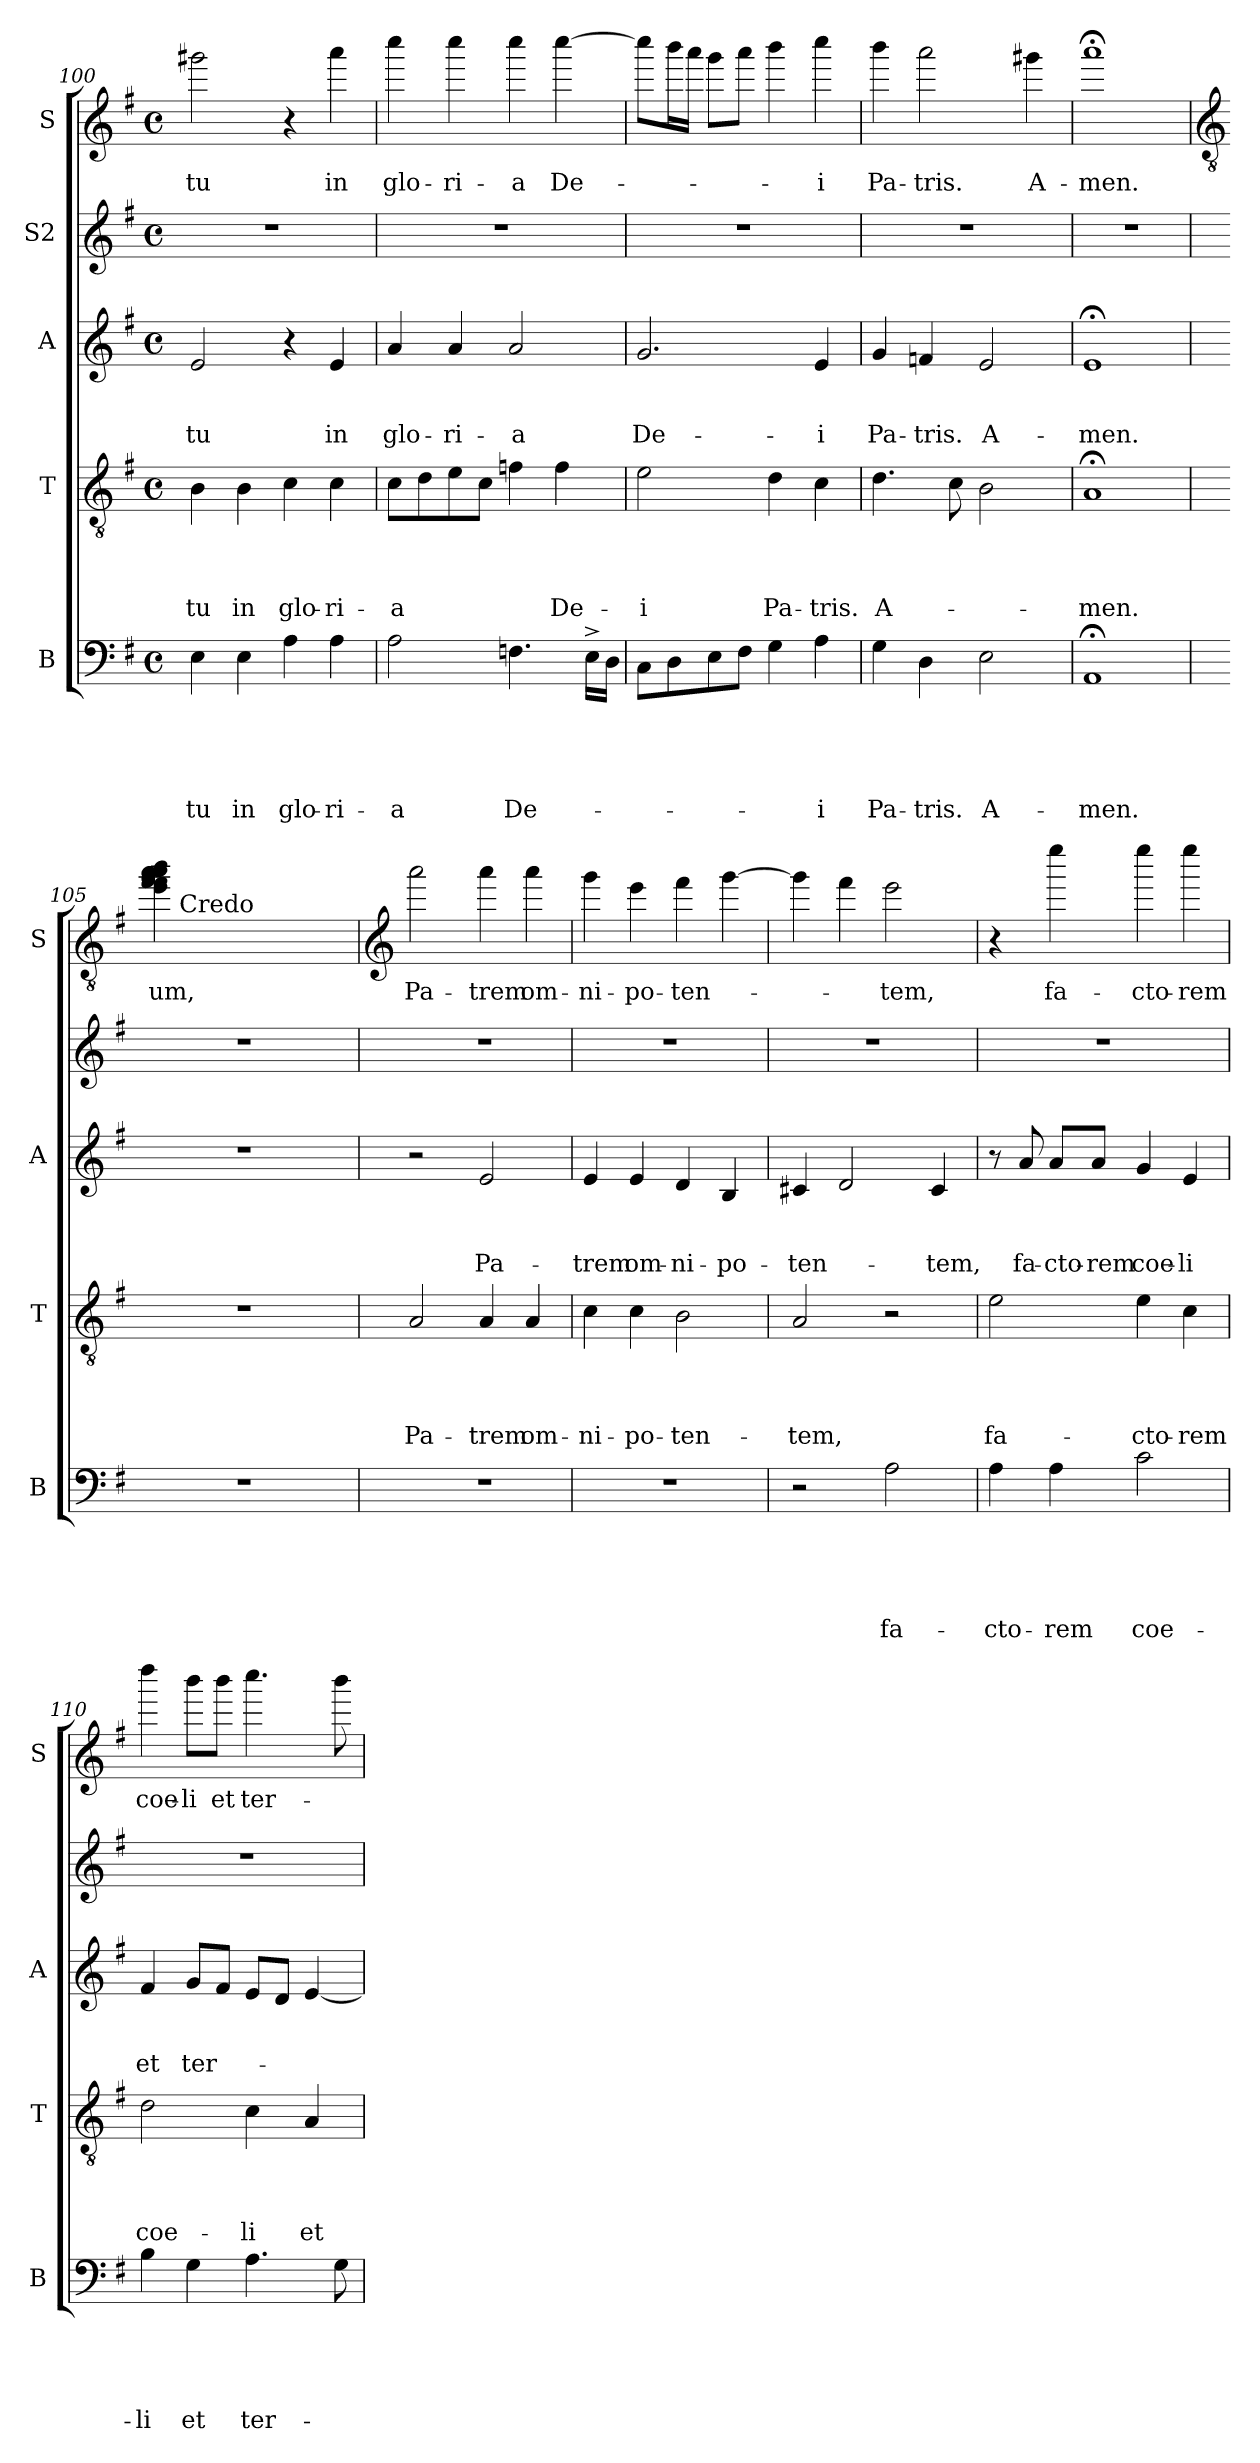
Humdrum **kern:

**kern	**text	**text	**text	**text	**text	**kern	**text	**text	**text	**text	**kern	**text	**text	**text	**kern	**kern	**text
*part5	*part5	*part5	*part5	*part5	*part5	*part4	*part4	*part4	*part4	*part4	*part3	*part3	*part3	*part3	*part2	*part1	*part1
*staff5	*staff5	*staff5	*staff5	*staff5	*staff5	*staff4	*staff4	*staff4	*staff4	*staff4	*staff3	*staff3	*staff3	*staff3	*staff2	*staff1	*staff1
*I"B	*	*	*	*	*	*I"T	*	*	*	*	*I"A	*	*	*	*I"S2	*I"S	*
*I'B	*	*	*	*	*	*I'T	*	*	*	*	*I'A	*	*	*	*	*I'S	*
*clefF4	*	*	*	*	*	*clefGv2	*	*	*	*	*clefG2	*	*	*	*clefG2	*clefG2	*
*k[f#]	*	*	*	*	*	*k[f#]	*	*	*	*	*k[f#]	*	*	*	*k[f#]	*k[f#]	*
*G:	*	*	*	*	*	*G:	*	*	*	*	*G:	*	*	*	*G:	*G:	*
*M4/4	*	*	*	*	*	*M4/4	*	*	*	*	*M4/4	*	*	*	*M4/4	*M4/4	*
*met(c)	*	*	*	*	*	*met(c)	*	*	*	*	*met(c)	*	*	*	*met(c)	*met(c)	*
=100	=100	=100	=100	=100	=100	=100	=100	=100	=100	=100	=100	=100	=100	=100	=100	=100	=100
!	!	!	!	!	!LO:LY:b	!	!	!	!	!LO:LY:b	!	!	!	!LO:LY:b	!	!	!LO:LY:b
4E\	.	.	.	.	-tu	4B\	.	.	.	-tu	2e/	.	.	-tu	1r	2ggg#X\	-tu
!	!	!	!	!	!LO:LY:b	!	!	!	!	!LO:LY:b	!	!	!	!	!	!	!
4E\	.	.	.	.	in	4B\	.	.	.	in	.	.	.	.	.	.	.
!	!	!	!	!	!LO:LY:b	!	!	!	!	!LO:LY:b	!	!	!	!	!	!	!
4A\	.	.	.	.	glo-	4c\	.	.	.	glo-	4r	.	.	.	.	4r	.
!	!	!	!	!	!LO:LY:b	!	!	!	!	!LO:LY:b	!	!	!	!LO:LY:b	!	!	!LO:LY:b
4A\	.	.	.	.	-ri-	4c\	.	.	.	-ri-	4e/	.	.	in	.	4aaa\	in
=101	=101	=101	=101	=101	=101	=101	=101	=101	=101	=101	=101	=101	=101	=101	=101	=101	=101
!	!	!	!	!	!LO:LY:b	!	!	!	!	!LO:LY:b	!	!	!	!LO:LY:b	!	!	!LO:LY:b
2A\	.	.	.	.	-a	8c\L	.	.	.	-a	4a/	.	.	glo-	1r	4cccc\	glo-
.	.	.	.	.	.	8d\	.	.	.	.	.	.	.	.	.	.	.
!	!	!	!	!	!	!	!	!	!	!	!	!	!	!LO:LY:b	!	!	!LO:LY:b
.	.	.	.	.	.	8e\	.	.	.	.	4a/	.	.	-ri-	.	4cccc\	-ri-
.	.	.	.	.	.	8c\J	.	.	.	.	.	.	.	.	.	.	.
!	!	!	!	!	!LO:LY:b	!	!	!	!	!	!	!	!	!LO:LY:b	!	!	!LO:LY:b
4.Fn\	.	.	.	.	De-	4fn\	.	.	.	.	2a/	.	.	-a	.	4cccc\	-a
!	!	!	!	!	!	!	!	!	!	!LO:LY:b	!	!	!	!	!	!	!LO:LY:b
.	.	.	.	.	.	4f\	.	.	.	De-	.	.	.	.	.	[>4cccc\	De-
16E^>\LL	.	.	.	.	.	.	.	.	.	.	.	.	.	.	.	.	.
16D\JJ	.	.	.	.	.	.	.	.	.	.	.	.	.	.	.	.	.
=102	=102	=102	=102	=102	=102	=102	=102	=102	=102	=102	=102	=102	=102	=102	=102	=102	=102
!	!	!	!	!	!	!	!	!	!	!LO:LY:b	!	!	!	!LO:LY:b	!	!	!
8C\L	.	.	.	.	.	2e\	.	.	.	-i	2.g/	.	.	De-	1r	8cccc\L]	.
8D\	.	.	.	.	.	.	.	.	.	.	.	.	.	.	.	16bbb\L	.
.	.	.	.	.	.	.	.	.	.	.	.	.	.	.	.	16aaa\JJ	.
8E\	.	.	.	.	.	.	.	.	.	.	.	.	.	.	.	8ggg\L	.
8F#\J	.	.	.	.	.	.	.	.	.	.	.	.	.	.	.	8aaa\J	.
!	!	!	!	!	!	!	!	!	!	!LO:LY:b	!	!	!	!	!	!	!
4G\	.	.	.	.	.	4d\	.	.	.	Pa-	.	.	.	.	.	4bbb\	.
!	!	!	!	!	!LO:LY:b	!	!	!	!	!LO:LY:b	!	!	!	!LO:LY:b	!	!	!LO:LY:b
4A\	.	.	.	.	-i	4c\	.	.	.	-tris.	4e/	.	.	-i	.	4cccc\	-i
=103	=103	=103	=103	=103	=103	=103	=103	=103	=103	=103	=103	=103	=103	=103	=103	=103	=103
!	!	!	!	!	!LO:LY:b	!	!	!	!	!LO:LY:b	!	!	!	!LO:LY:b	!	!	!LO:LY:b
4G\	.	.	.	.	Pa-	4.d\	.	.	.	A-	4g/	.	.	Pa-	1r	4bbb\	Pa-
!	!	!	!	!	!LO:LY:b	!	!	!	!	!	!	!	!	!LO:LY:b	!	!	!LO:LY:b
4D\	.	.	.	.	-tris.	.	.	.	.	.	4fn/	.	.	-tris.	.	2aaa\	-tris.
.	.	.	.	.	.	8c\	.	.	.	.	.	.	.	.	.	.	.
!	!	!	!	!	!LO:LY:b	!	!	!	!	!	!	!	!	!LO:LY:b	!	!	!
2E\	.	.	.	.	A-	2B\	.	.	.	.	2e/	.	.	A-	.	.	.
!	!	!	!	!	!	!	!	!	!	!	!	!	!	!	!	!	!LO:LY:b
.	.	.	.	.	.	.	.	.	.	.	.	.	.	.	.	4ggg#X\	A-
=104	=104	=104	=104	=104	=104	=104	=104	=104	=104	=104	=104	=104	=104	=104	=104	=104	=104
!	!	!	!	!	!LO:LY:b	!	!	!	!	!LO:LY:b	!	!	!	!LO:LY:b	!	!	!LO:LY:b
1AA;	.	.	.	.	-men.	1A;	.	.	.	-men.	1e;	.	.	-men.	1r	1aaa;<	-men.
!!LO:LB:g=z
=105!	=105!	=105!	=105!	=105!	=105!	=105!	=105!	=105!	=105!	=105!	=105!	=105!	=105!	=105!	=105!	=105!	=105!
*	*	*	*	*	*	*	*	*	*	*	*	*	*	*	*	*clefGv2	*
!	!	!	!	!	!	!	!	!	!	!	!	!	!	!	!	!	!LO:LY:b
*	*	*	*	*	*	*	*	*	*	*	*	*	*	*	*	*^	*
1r	.	.	.	.	.	1r	.	.	.	.	1r	.	.	.	1r	4ee\ 4ff#\ 4ff#\ 4gg\ 4aa\ 4aa\ 4bb\	16.ryy	-um,
!	!	!	!	!	!	!	!	!	!	!	!	!	!	!	!	!	!LO:TX:a:t=Credo	!
.	.	.	.	.	.	.	.	.	.	.	.	.	.	.	.	.	2ryy	.
.	.	.	.	.	.	.	.	.	.	.	.	.	.	.	.	2.ryy	.	.
.	.	.	.	.	.	.	.	.	.	.	.	.	.	.	.	.	4ryy	.
.	.	.	.	.	.	.	.	.	.	.	.	.	.	.	.	.	8ryy	.
.	.	.	.	.	.	.	.	.	.	.	.	.	.	.	.	.	32ryy	.
*	*	*	*	*	*	*	*	*	*	*	*	*	*	*	*	*v	*v	*
!!LO:LB:g=z
=106	=106	=106	=106	=106	=106	=106	=106	=106	=106	=106	=106	=106	=106	=106	=106	=106	=106
*	*	*	*	*	*	*	*	*	*	*	*	*	*	*	*	*clefG2	*
*	*	*	*	*	*	*	*	*	*	*	*	*	*	*	*	*^	*
!	!	!	!	!	!	!	!	!	!	!LO:LY:b	!	!	!	!	!	!	!	!LO:LY:b
*	*	*	*	*	*	*	*	*	*	*	*	*	*	*	*	*v	*v	*
1r	.	.	.	.	.	2A/	.	.	.	Pa-	2r	.	.	.	1r	2aaa\	Pa-
!	!	!	!	!	!	!	!	!	!	!LO:LY:b	!	!	!	!LO:LY:b	!	!	!LO:LY:b
.	.	.	.	.	.	4A/	.	.	.	-trem	2e/	.	.	Pa-	.	4aaa\	-trem
!	!	!	!	!	!	!	!	!	!	!LO:LY:b	!	!	!	!	!	!	!LO:LY:b
.	.	.	.	.	.	4A/	.	.	.	om-	.	.	.	.	.	4aaa\	om-
=107	=107	=107	=107	=107	=107	=107	=107	=107	=107	=107	=107	=107	=107	=107	=107	=107	=107
!	!	!	!	!	!	!	!	!	!	!LO:LY:b	!	!	!	!LO:LY:b	!	!	!LO:LY:b
1r	.	.	.	.	.	4c\	.	.	.	-ni-	4e/	.	.	-trem	1r	4ggg\	-ni-
!	!	!	!	!	!	!	!	!	!	!LO:LY:b	!	!	!	!LO:LY:b	!	!	!LO:LY:b
.	.	.	.	.	.	4c\	.	.	.	-po-	4e/	.	.	om-	.	4eee\	-po-
!	!	!	!	!	!	!	!	!	!	!LO:LY:b:rj	!	!	!	!LO:LY:b:rj	!	!	!LO:LY:b
.	.	.	.	.	.	2B\	.	.	.	-ten-	4d/	.	.	-ni-	.	4fff#\	-ten-
!	!	!	!	!	!	!	!	!	!	!	!	!	!	!LO:LY:b	!	!	!
.	.	.	.	.	.	.	.	.	.	.	4B/	.	.	-po-	.	[<4ggg\	.
=108	=108	=108	=108	=108	=108	=108	=108	=108	=108	=108	=108	=108	=108	=108	=108	=108	=108
!	!	!	!	!	!	!	!	!	!	!LO:LY:b	!	!	!	!LO:LY:b	!	!	!
2r	.	.	.	.	.	2A/	.	.	.	-tem,	4c#X/	.	.	-ten-	1r	4ggg\]	.
.	.	.	.	.	.	.	.	.	.	.	2d/	.	.	.	.	4fff#\	.
!	!	!	!	!	!LO:LY:b	!	!	!	!	!	!	!	!	!	!	!	!LO:LY:b
2A\	.	.	.	.	fa-	2r	.	.	.	.	.	.	.	.	.	2eee\	-tem,
!	!	!	!	!	!	!	!	!	!	!	!	!	!	!LO:LY:b	!	!	!
.	.	.	.	.	.	.	.	.	.	.	4c#/	.	.	-tem,	.	.	.
=109	=109	=109	=109	=109	=109	=109	=109	=109	=109	=109	=109	=109	=109	=109	=109	=109	=109
!	!	!	!	!	!LO:LY:b	!	!	!	!	!LO:LY:b	!	!	!	!	!	!	!
4A\	.	.	.	.	-cto-	2e\	.	.	.	fa-	8r	.	.	.	1r	4r	.
!	!	!	!	!	!	!	!	!	!	!	!	!	!	!LO:LY:b	!	!	!
.	.	.	.	.	.	.	.	.	.	.	8a/	.	.	fa-	.	.	.
!	!	!	!	!	!LO:LY:b	!	!	!	!	!	!	!	!	!LO:LY:b	!	!	!LO:LY:b
4A\	.	.	.	.	-rem	.	.	.	.	.	8a/L	.	.	-cto-	.	4eeee\	fa-
!	!	!	!	!	!	!	!	!	!	!	!	!	!	!LO:LY:b:rj	!	!	!
.	.	.	.	.	.	.	.	.	.	.	8a/J	.	.	-rem	.	.	.
!	!	!	!	!	!LO:LY:b	!	!	!	!	!LO:LY:b	!	!	!	!LO:LY:b	!	!	!LO:LY:b
2c\	.	.	.	.	coe-	4e\	.	.	.	-cto-	4g/	.	.	coe-	.	4eeee\	-cto-
!	!	!	!	!	!	!	!	!	!	!LO:LY:b:rj	!	!	!	!LO:LY:b	!	!	!LO:LY:b:rj
.	.	.	.	.	.	4c\	.	.	.	-rem	4e/	.	.	-li	.	4eeee\	-rem
=110	=110	=110	=110	=110	=110	=110	=110	=110	=110	=110	=110	=110	=110	=110	=110	=110	=110
!	!	!	!	!	!LO:LY:b	!	!	!	!	!LO:LY:b	!	!	!	!LO:LY:b	!	!	!LO:LY:b
4B\	.	.	.	.	-li	2d\	.	.	.	coe-	4f#/	.	.	et	1r	4dddd\	coe-
!	!	!	!	!	!LO:LY:b	!	!	!	!	!	!	!	!	!LO:LY:b	!	!	!LO:LY:b:rj
4G\	.	.	.	.	et	.	.	.	.	.	8g/L	.	.	ter-	.	8bbb\L	-li
!	!	!	!	!	!	!	!	!	!	!	!	!	!	!	!	!	!LO:LY:b
.	.	.	.	.	.	.	.	.	.	.	8f#/J	.	.	.	.	8bbb\J	et
!	!	!	!	!	!LO:LY:b	!	!	!	!	!LO:LY:b	!	!	!	!	!	!	!LO:LY:b
4.A\	.	.	.	.	ter-	4c\	.	.	.	-li	8e/L	.	.	.	.	4.cccc\	ter-
.	.	.	.	.	.	.	.	.	.	.	8d/J	.	.	.	.	.	.
!	!	!	!	!	!	!	!	!	!	!LO:LY:b	!	!	!	!	!	!	!
.	.	.	.	.	.	4A/	.	.	.	et	[<4e/	.	.	.	.	.	.
8G\	.	.	.	.	.	.	.	.	.	.	.	.	.	.	.	8bbb\	.
=	=	=	=	=	=	=	=	=	=	=	=	=	=	=	=	=	=
*-	*-	*-	*-	*-	*-	*-	*-	*-	*-	*-	*-	*-	*-	*-	*-	*-	*-
